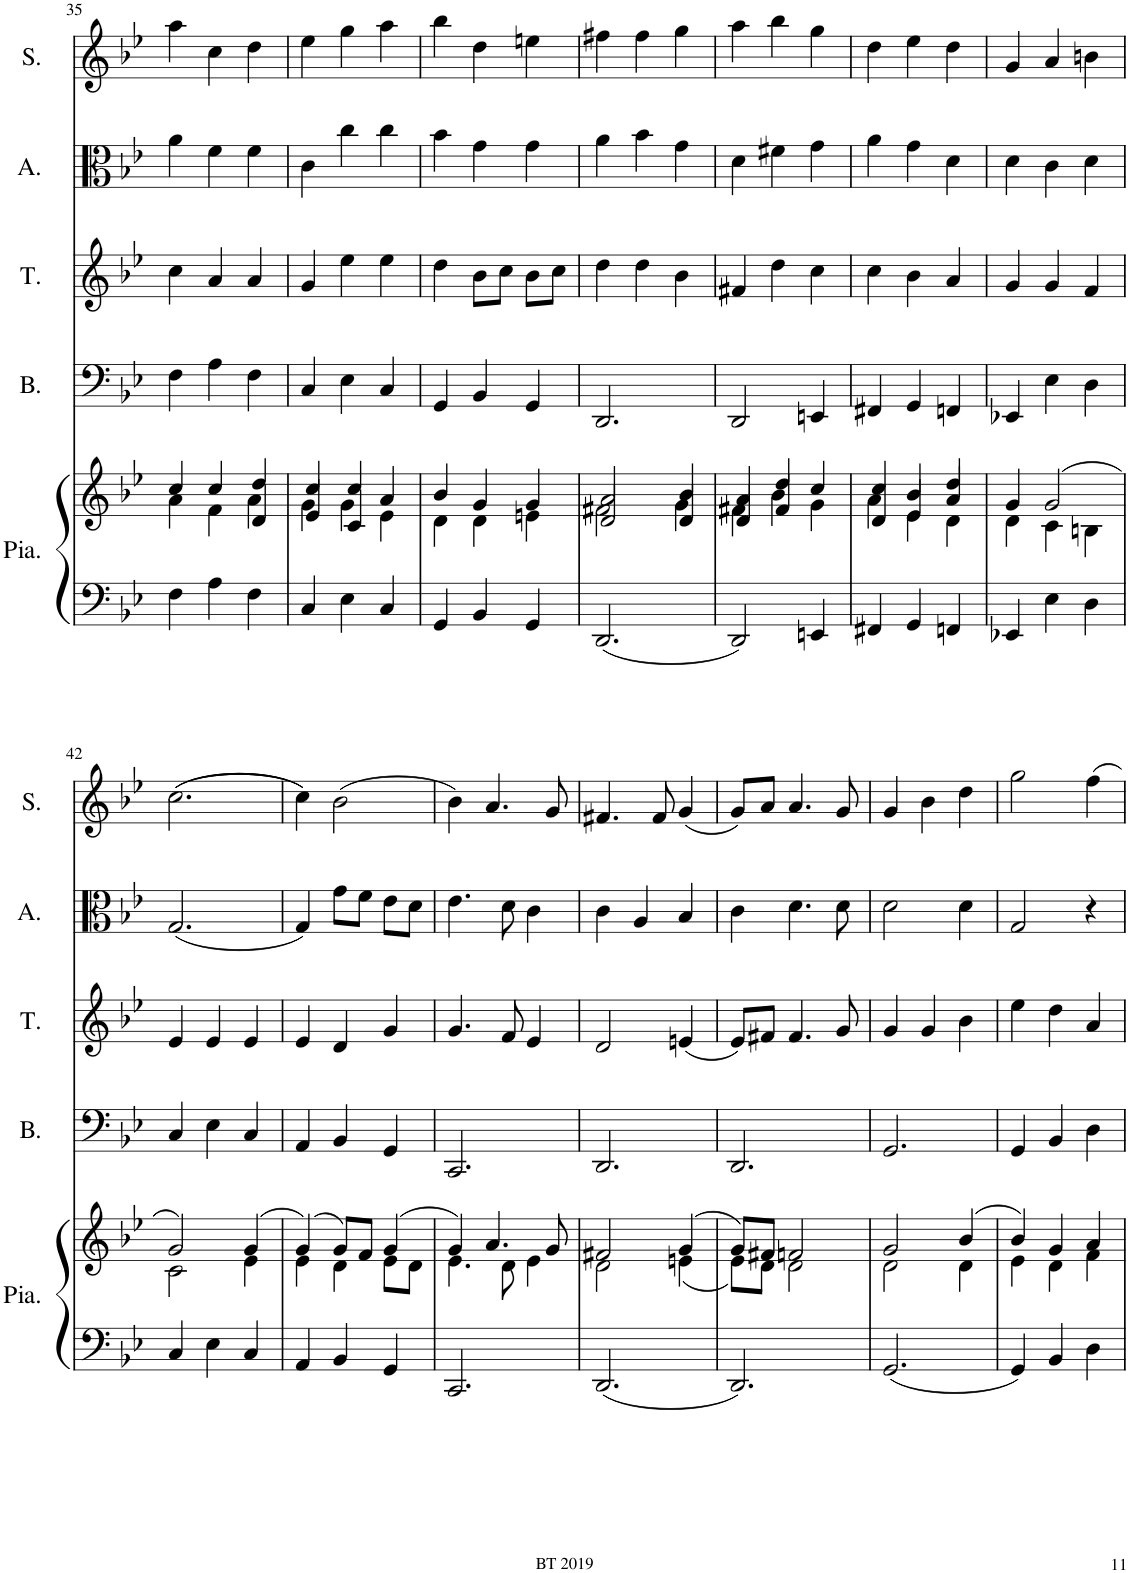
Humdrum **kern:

**kern	**kern	**kern	**kern	**kern	**kern
*part5	*part5	*part4	*part3	*part2	*part1
*staff6	*staff5	*staff4	*staff3	*staff2	*staff1
*I"Piano	*	*I"Basse	*I"Ténor	*I"Alto	*I"Soprano
*I'Pia.	*	*I'B.	*I'T.	*I'A.	*I'S.
!!LO:PB:g=z
*clefF4	*clefG2	*clefF4	*clefG2	*clefC3	*clefG2
*k[b-e-]	*k[b-e-]	*k[b-e-]	*k[b-e-]	*k[b-e-]	*k[b-e-]
*M3/4	*M3/4	*M3/4	*M3/4	*M3/4	*M3/4
=35	=35	=35	=35	=35	=35
*	*^	*	*	*	*
*	*	*^	*	*	*	*
4F\	4cc/	4a\	2ryy	4F\	4cc\	4a\	4aa\
4A\	4cc/	4f\	.	4A\	4a/	4f\	4cc\
4F\	4dd/	4a\	4d/	4F\	4a/	4f\	4dd\
=36	=36	=36	=36	=36	=36	=36	=36
4C/	4cc/	4g\	4e-/	4C/	4g/	4c\	4ee-\
4E-\	4cc/	4g\	4c/	4E-\	4ee-\	4cc\	4gg\
4C/	4a/	4e-\	4ryy	4C/	4ee-\	4cc\	4aa\
*	*	*v	*v	*	*	*	*
=37	=37	=37	=37	=37	=37	=37
4GG/	4b-/	4d\	4GG/	4dd\	4b-\	4bb-\
4BB-/	4g/	4d\	4BB-/	8b-\L	4g\	4dd\
.	.	.	.	8cc\J	.	.
4GG/	4g/	4en\	4GG/	8b-\L	4g\	4een\
.	.	.	.	8cc\J	.	.
=38	=38	=38	=38	=38	=38	=38
*	*	*^	*	*	*	*
2.DD/	2a/	2f#X\	2d/	2.DD/	4dd\	4a\	4ff#X\
.	.	.	.	.	4dd\	4b-\	4ff#\
.	4b-/	4g\	4d/	.	4b-\	4g\	4gg\
=39	=39	=39	=39	=39	=39	=39	=39
2DD/	4a/	4f#X\	4d/	2DD/	4f#X/	4d\	4aa\
.	4dd/	4b-\	4f#/	.	4dd\	4f#X\	4bb-\
4EEn/	4cc/	4g\	4ryy	4EEn/	4cc\	4g\	4gg\
=40	=40	=40	=40	=40	=40	=40	=40
4FF#X/	4cc/	4a\	4d/	4FF#X/	4cc\	4a\	4dd\
4GG/	4b-/	4e-\	4e-/	4GG/	4b-\	4g\	4ee-\
4FFn/	4dd/	4d\	4a/	4FFn/	4a/	4d\	4dd\
*	*	*v	*v	*	*	*	*
=41	=41	=41	=41	=41	=41	=41
4EE-X/	4g/	4d\	4EE-X/	4g/	4d\	4g/
4E-\	(2g/	4c\	4E-\	4g/	4c\	4a/
4D\	.	4Bn\	4D\	4f/	4d\	4bn\
!!LO:LB:g=z
=42	=42	=42	=42	=42	=42	=42
4C/	2g/)	2c\	4C/	4e-/	(2.G/	((2.cc\
4E-\	.	.	4E-\	4e-/	.	.
4C/	(4g/	4e-\	4C/	4e-/	.	.
=43	=43	=43	=43	=43	=43	=43
4AA/	(4g/)	4e-\	4AA/	4e-/	4G/)	4cc\))
4BB-/	8g/L)	4d\	4BB-/	4d/	8g\L	(2b-\
.	8f/J	.	.	.	8f\J	.
4GG/	(4g/	8e-\L	4GG/	4g/	8e-\L	.
.	.	8d\J	.	.	8d\J	.
=44	=44	=44	=44	=44	=44	=44
2.CC/	4g/)	4.e-\	2.CC/	4.g/	4.e-\	4b-\)
.	4.a/	.	.	.	.	4.a/
.	.	8d\	.	8f/	8d\	.
.	.	4e-\	.	4e-/	4c\	.
.	8g/	.	.	.	.	8g/
=45	=45	=45	=45	=45	=45	=45
2.DD/	2f#X/	2d\	2.DD/	2d/	4c\	4.f#X/
.	.	.	.	.	4A/	.
.	.	.	.	.	.	8f#/
.	(4g/	(4en\	.	(4en/	4B-/	(4g/
=46	=46	=46	=46	=46	=46	=46
2.DD/	8g/L)	8e-\L)	2.DD/	8e-/L)	4c\	8g/L)
.	8f#X/J	8d\J	.	8f#X/J	.	8a/J
.	2fn/	2d\	.	4.f#/	4.d\	4.a/
.	.	.	.	8g/	8d\	8g/
=47	=47	=47	=47	=47	=47	=47
2.GG/	2g/	2d\	2.GG/	4g/	2d\	4g/
.	.	.	.	4g/	.	4b-\
.	(4b-/	4d\	.	4b-\	4d\	4dd\
=48	=48	=48	=48	=48	=48	=48
4GG/	4b-/)	4e-\	4GG/	4ee-\	2G/	2gg\
4BB-/	4g/	4d\	4BB-/	4dd\	.	.
4D\	4a/	4f\	4D\	4a/	4r	4ff\
*	*v	*v	*	*	*	*
=	=	=	=	=	=
*-	*-	*-	*-	*-	*-
